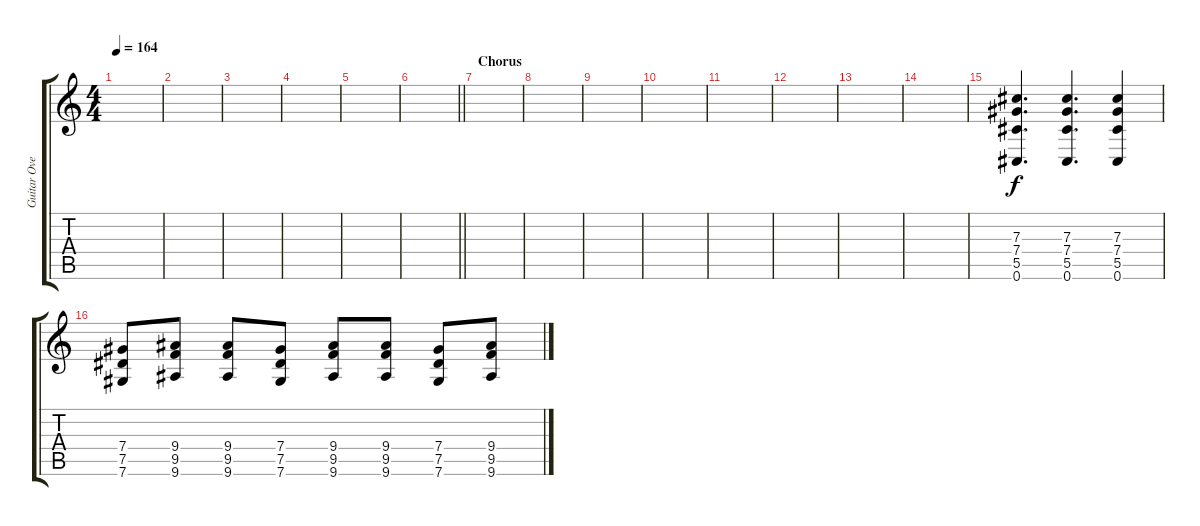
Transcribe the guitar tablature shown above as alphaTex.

\track ("Guitar Overdubs" "Guitar Ove") {instrument distortionguitar}
\staff {score tabs}
\tuning (Eb4 Bb3 Gb3 Db3 Ab2 Db2) {hide}
\ts (4 4)
\tempo 164
\clef g2
\ks c
|
|
|
|
|
\barLineRight lightlight
|
\section ("" "Chorus")
|
|
|
|
|
|
|
|
(7.3 7.4 5.5 0.6).4{d} (7.3 7.4 5.5 0.6).4{d} (7.3 7.4 5.5 0.6).4 |
(7.4 7.5 7.6).8 (9.4 9.5 9.6).8 (9.4 9.5 9.6).8 (7.4 7.5 7.6).8 (9.4 9.5 9.6).8 (9.4 9.5 9.6).8 (7.4 7.5 7.6).8 (9.4 9.5 9.6).8
